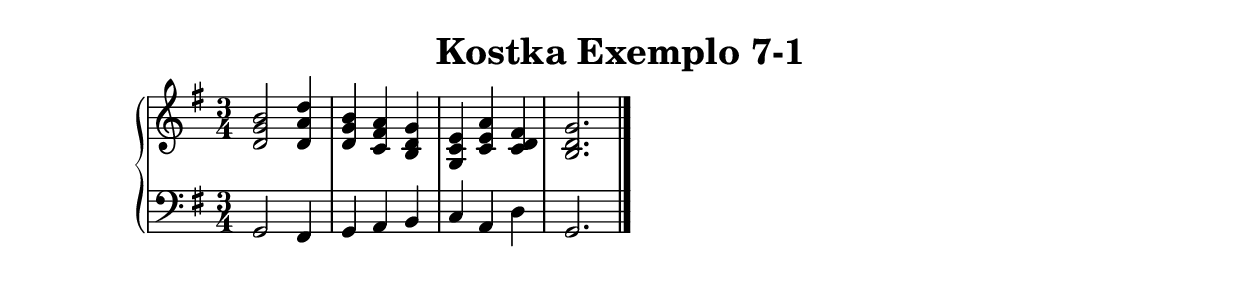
\version "2.12.0"
\header {
  title = "Kostka Exemplo 7-1"
}

\new PianoStaff <<
  \new Staff {
    \time 3/4
    \key g \major
    \relative c' {
      <d g b>2
      <d a' d>4
      <d g b>
      <c fis a>
      <b d g>
      <g c e>
      <c e a>
      <c d fis>
      <b d g>2.
      \bar "|."
    }
  }
  \new Staff  {
    \time 3/4
    \key g \major
    \clef bass
    \relative c{
      g2 fis4
      g a b
      c a d
      g,2.
      \bar "|."
    }
  }
>>
